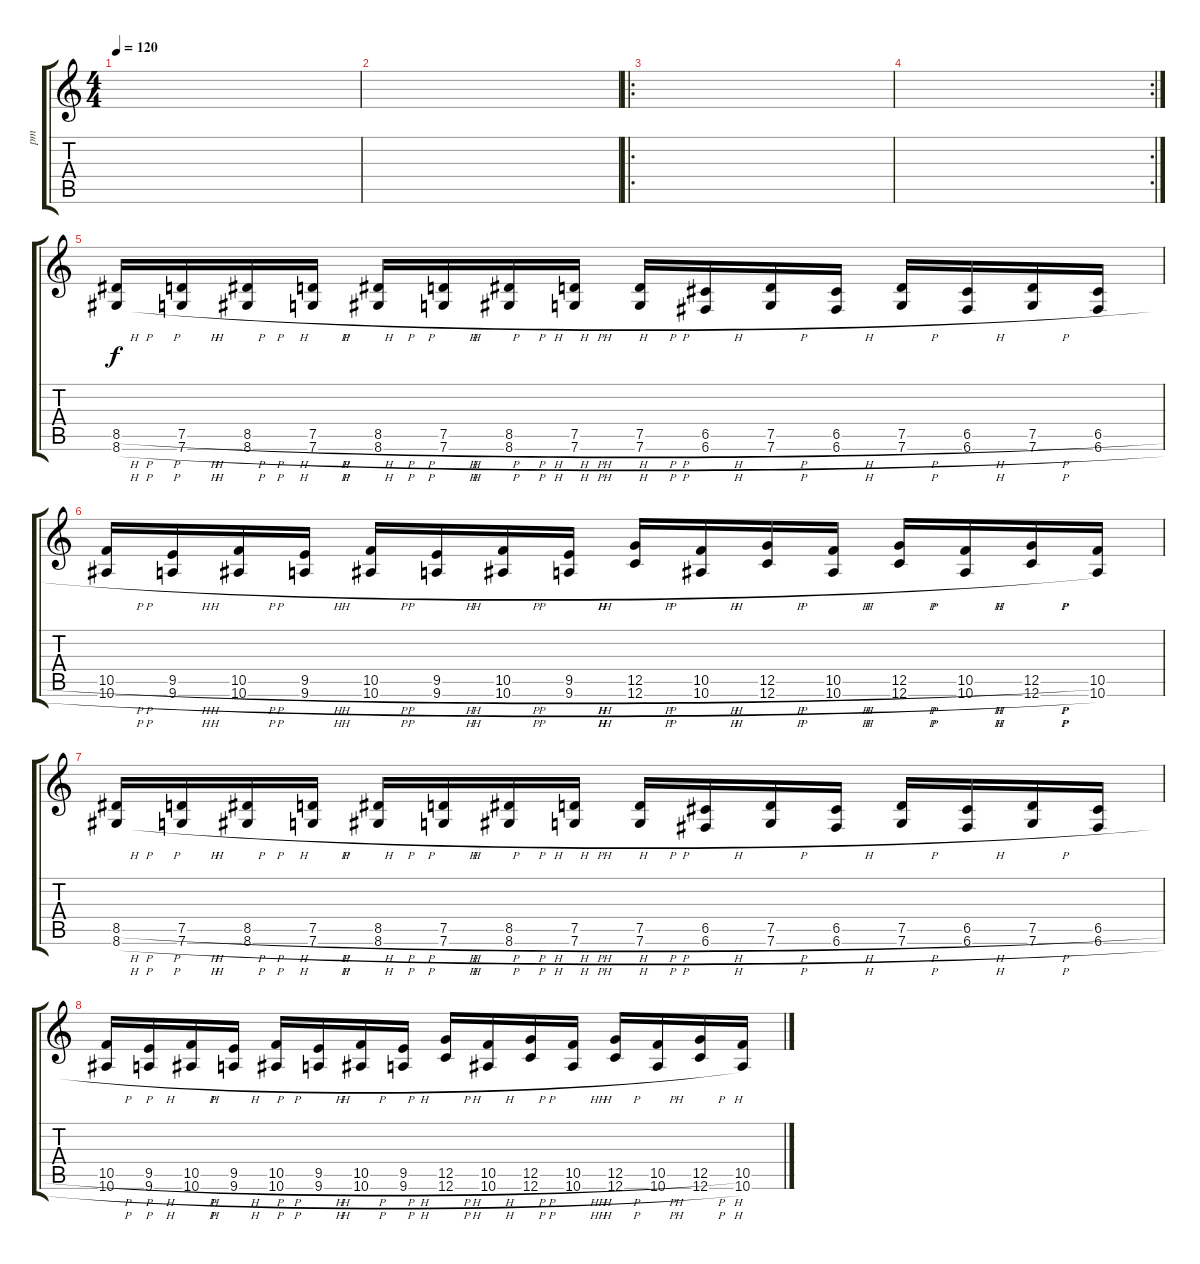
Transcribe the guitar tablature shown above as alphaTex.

\track ("pm" "pm") {instrument electricguitarmuted}
\staff {score tabs}
\tuning (D4 A3 F3 C3 G2 C2) {hide}
\ts (4 4)
\tempo 120
\clef g2
\ks c
|
|
\ro
|
\rc 2
|
(8.5{h} 8.6{h}).16 (7.5{h} 7.6{h}).16 (8.5{h} 8.6{h}).16 (7.5{h} 7.6{h}).16 (8.5{h} 8.6{h}).16 (7.5{h} 7.6{h}).16 (8.5{h} 8.6{h}).16 (7.5{h} 7.6{h}).16 (7.5{h} 7.6{h}).16 (6.5{h} 6.6{h}).16 (7.5{h} 7.6{h}).16 (6.5{h} 6.6{h}).16 (7.5{h} 7.6{h}).16 (6.5{h} 6.6{h}).16 (7.5{h} 7.6{h}).16 (6.5{h} 6.6{h}).16 |
(10.5{h} 10.6{h}).16 (9.5{h} 9.6{h}).16 (10.5{h} 10.6{h}).16 (9.5{h} 9.6{h}).16 (10.5{h} 10.6{h}).16 (9.5{h} 9.6{h}).16 (10.5{h} 10.6{h}).16 (9.5{h} 9.6{h}).16 (12.5{h} 12.6{h}).16 (10.5{h} 10.6{h}).16 (12.5{h} 12.6{h}).16 (10.5{h} 10.6{h}).16 (12.5{h} 12.6{h}).16 (10.5{h} 10.6{h}).16 (12.5{h} 12.6{h}).16 (10.5 10.6).16 |
(8.5{h} 8.6{h}).16 (7.5{h} 7.6{h}).16 (8.5{h} 8.6{h}).16 (7.5{h} 7.6{h}).16 (8.5{h} 8.6{h}).16 (7.5{h} 7.6{h}).16 (8.5{h} 8.6{h}).16 (7.5{h} 7.6{h}).16 (7.5{h} 7.6{h}).16 (6.5{h} 6.6{h}).16 (7.5{h} 7.6{h}).16 (6.5{h} 6.6{h}).16 (7.5{h} 7.6{h}).16 (6.5{h} 6.6{h}).16 (7.5{h} 7.6{h}).16 (6.5{h} 6.6{h}).16 |
(10.5{h} 10.6{h}).16 (9.5{h} 9.6{h}).16 (10.5{h} 10.6{h}).16 (9.5{h} 9.6{h}).16 (10.5{h} 10.6{h}).16 (9.5{h} 9.6{h}).16 (10.5{h} 10.6{h}).16 (9.5{h} 9.6{h}).16 (12.5{h} 12.6{h}).16 (10.5{h} 10.6{h}).16 (12.5{h} 12.6{h}).16 (10.5{h} 10.6{h}).16 (12.5{h} 12.6{h}).16 (10.5{h} 10.6{h}).16 (12.5{h} 12.6{h}).16 (10.5 10.6).16
